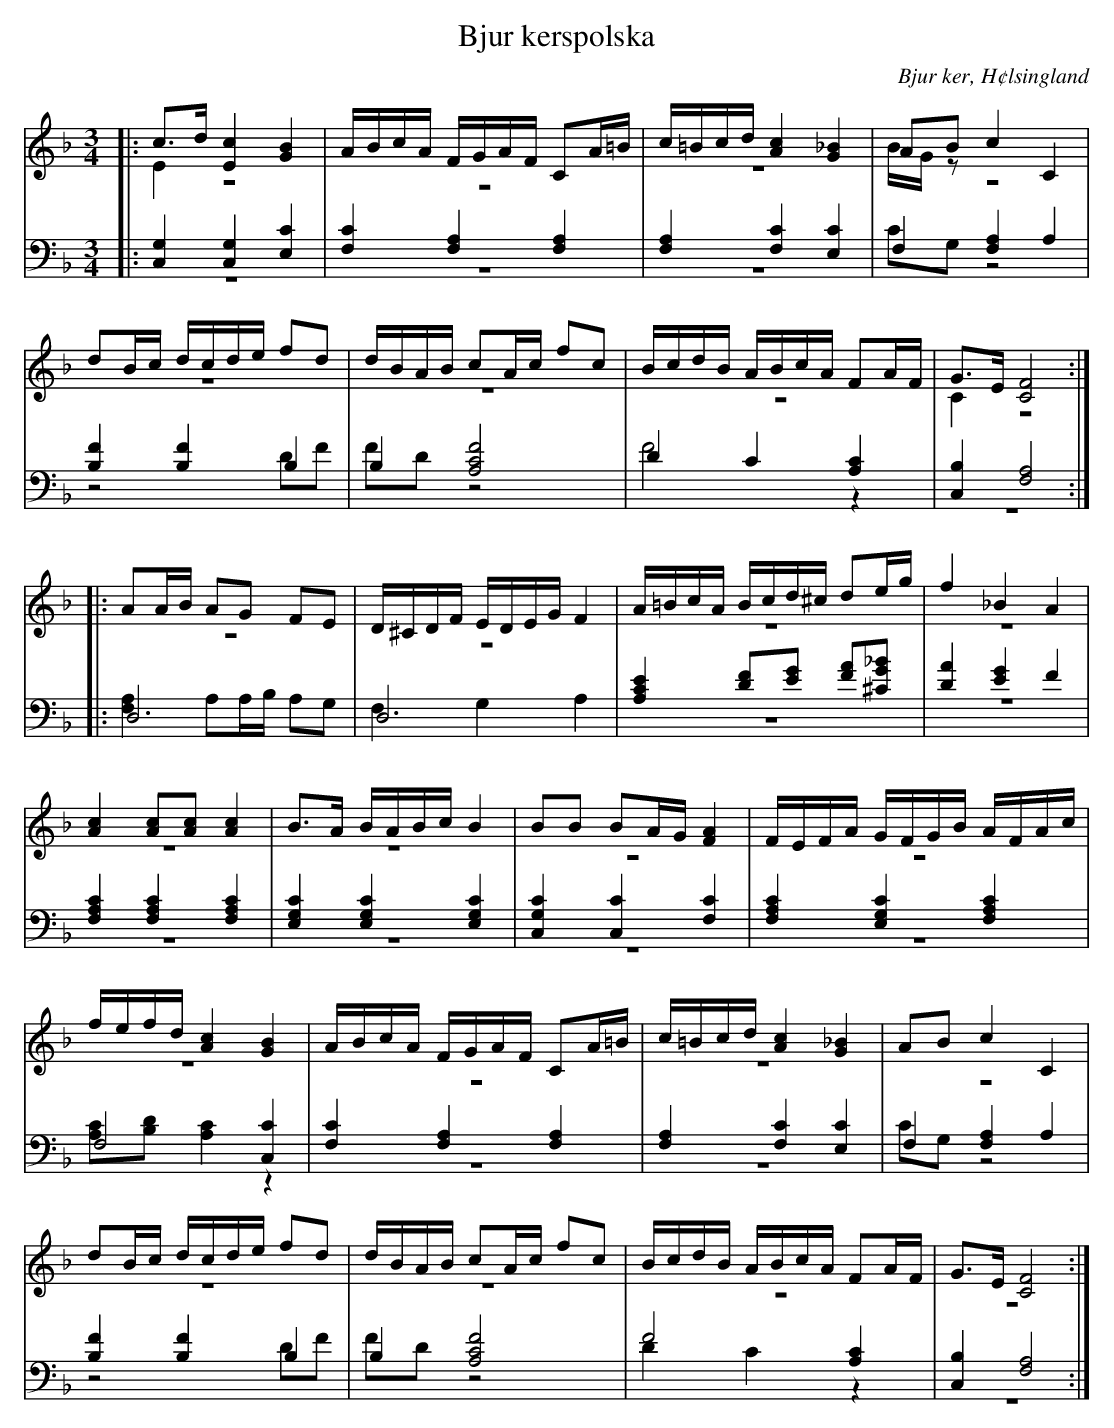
X:1
T: Bjur kerspolska
O: Bjur ker, H¢lsingland
M: 3/4
L: 1/16
K: F
V:1
V:2 merge
V:3
V:4 merge
V:1
|: c2>d2 [E4c4] [G4B4]|ABcA FGAF C2A=B|c=Bcd [A4c4] [G4_B4]|A2B2 c4 C4 |
d2Bc dcde f2d2|dBAB c2Ac f2c2|BcdB ABcA F2AF|G2>E2 [C8F8]:|
|:A2AB A2G2 F2E2|D^CDF EDEG F4|A=BcA Bcd^c d2eg|f4 _B4 A4 |
[A4c4] [A2c2][A2c2] [A4c4]|B2>A2 BABc B4|B2B2 B2AG [F4A4]|FEFA GFGB AFAc|
fefd [A4c4] [G4B4]|ABcA FGAF C2A=B|c=Bcd [A4c4] [G4_B4]|A2B2 c4 C4 |
d2Bc dcde f2d2|dBAB c2Ac f2c2|BcdB ABcA F2AF|G2>E2 [C8F8]:|
V:2
|:E4 z8|z12|z12|BG z2 z8 |
z12|z12|z12|C4 z8:|
|:z12|z12|z12|z12 |
z12|z12|z12|z12|
z12|z12|z12|z12|
z12|z12|z12|z12:|
V:3 clef=bass
|: [C,4G,4] [C,4G,4] [E,4C4]|[F,4C4] [F,4A,4] [F,4A,4]|[F,4A,4] [F,4C4] [E,4C4]| F,4 [F,4A,4] A,4|
[B,4F4] [B,4F4] B,4|B,4 [A,8C8F8]|D4 C4 [A,4C4]|[C,4B,4] [F,8A,8]:|
|:D,12|D,12|[A,4C4E4] [D2F2][E2G2] [F2A2][^C2G2_B2]|
[D4A4] [E4G4] F4|[F,4A,4C4] [F,4A,4C4] [F,4A,4C4]|[E,4G,4C4] [E,4G,4C4] [E,4G,4C4]|[C,4G,4C4] [C,4C4] [F,4C4]|
[F,4A,4C4] [E,4G,4C4] [F,4A,4C4]|F,8 [C,4C4]|[F,4C4] [F,4A,4] [F,4A,4]|[F,4A,4] [F,4C4] [E,4C4]|
F,4 [F,4A,4] A,4|[B,4F4] [B,4F4] B,4|B,4 [A,8C8F8]|F8  [A,4C4]|[C,4B,4] [F,8A,8]:|
V:4 clef=bass
|:z12|z12|z12|C2G,2 z8 |
z8 D2F2|F2D2 z8|F8 z4|z12:|
|:[F,4A,4] A,2A,B, A,2G,2|F,4 G,4 A,4|z12|z12 |
z12|z12|z12|z12|
[A,2C2][B,2D2] [A,4C4] z4|z12|z12|C2G,2 z8 |
z8 D2F2|F2D2 z8|D4 C4 z4|z12:|
